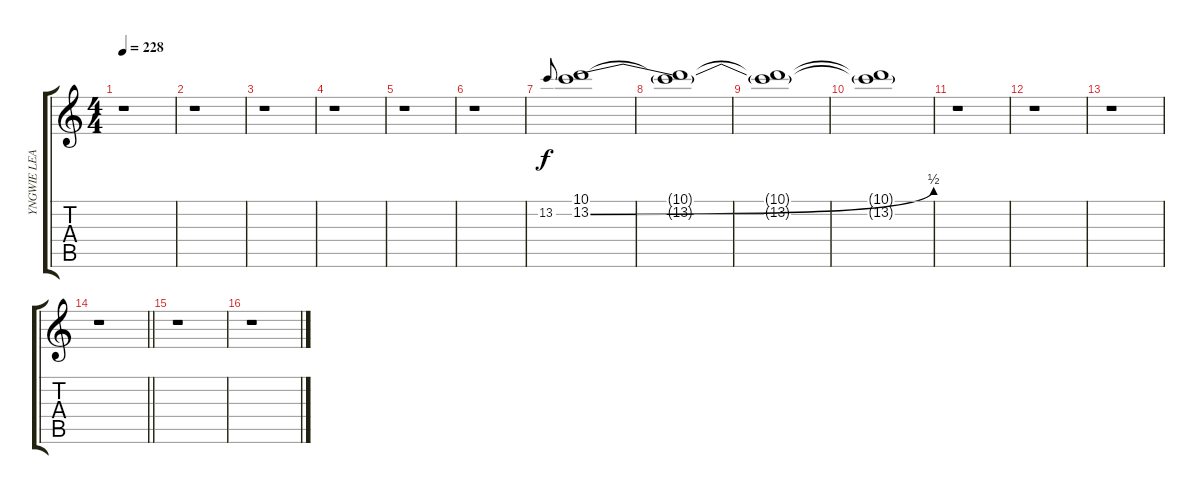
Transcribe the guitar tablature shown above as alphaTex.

\track ("YNGWIE LEAD GUITAR" "YNGWIE LEA") {instrument distortionguitar}
\staff {score tabs}
\tuning (E4 B3 G3 D3 A2 E2) {hide}
\ts (4 4)
\tempo 228
\clef g2
\ks c
r.1{dy f} |
r.1 |
r.1 |
r.1 |
r.1 |
r.1 |
13.2.8{gr onbeat} (10.1 13.2{be (bend 0 0 60 2)}).1 |
(10.1{t} 13.2{t}).1 |
(10.1{t} 13.2{t}).1 |
(10.1{t} 13.2{t}).1 |
r.1 |
r.1 |
r.1 |
\barLineRight lightlight
r.1 |
r.1 |
r.1
